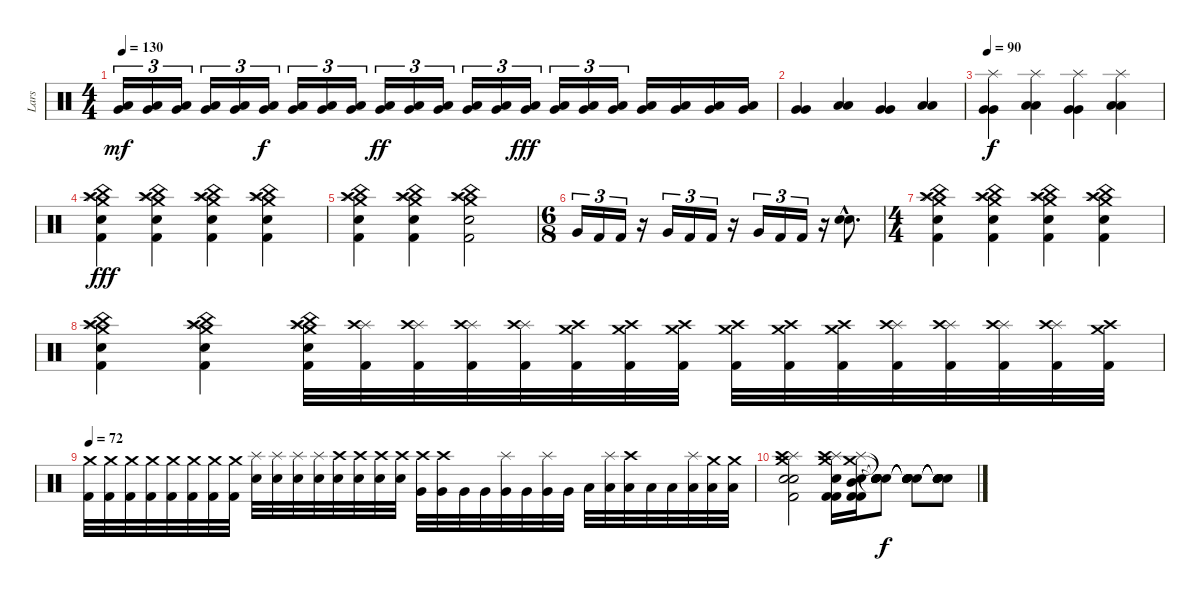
\track ("Lars" "Lars") {instrument percussion}
\staff {score}
\articulation defaults
\ts (4 4)
\tempo 130
\clef neutral
\ks c
("Low Floor Tom (hit)" "Very Low Tom (hit)").16{tu (3 2) dy mf volume 16} ("Low Floor Tom (hit)" "Very Low Tom (hit)").16{tu (3 2)} ("Low Floor Tom (hit)" "Very Low Tom (hit)").16{tu (3 2)} ("Low Floor Tom (hit)" "Very Low Tom (hit)").16{tu (3 2)} ("Low Floor Tom (hit)" "Very Low Tom (hit)").16{tu (3 2)} ("Low Floor Tom (hit)" "Very Low Tom (hit)").16{tu (3 2) dy f} ("Low Floor Tom (hit)" "Very Low Tom (hit)").16{tu (3 2)} ("Low Floor Tom (hit)" "Very Low Tom (hit)").16{tu (3 2)} ("Low Floor Tom (hit)" "Very Low Tom (hit)").16{tu (3 2)} ("Low Floor Tom (hit)" "Very Low Tom (hit)").16{tu (3 2) dy ff} ("Low Floor Tom (hit)" "Very Low Tom (hit)").16{tu (3 2)} ("Low Floor Tom (hit)" "Very Low Tom (hit)").16{tu (3 2)} ("Low Floor Tom (hit)" "Very Low Tom (hit)").16{tu (3 2)} ("Low Floor Tom (hit)" "Very Low Tom (hit)").16{tu (3 2)} ("Low Floor Tom (hit)" "Very Low Tom (hit)").16{tu (3 2) dy fff} ("Low Floor Tom (hit)" "Very Low Tom (hit)").16{tu (3 2)} ("Low Floor Tom (hit)" "Very Low Tom (hit)").16{tu (3 2)} ("Low Floor Tom (hit)" "Very Low Tom (hit)").16{tu (3 2)} ("Low Floor Tom (hit)" "Very Low Tom (hit)").16 ("Low Floor Tom (hit)" "Very Low Tom (hit)").16 ("Low Floor Tom (hit)" "Very Low Tom (hit)").16 ("Low Floor Tom (hit)" "Very Low Tom (hit)").16 |
("Very Low Tom (hit)" "Very Low Tom (hit)").4{volume 16} ("Low Floor Tom (hit)" "Low Floor Tom (hit)").4 ("Very Low Tom (hit)" "Very Low Tom (hit)").4 ("Low Floor Tom (hit)" "Low Floor Tom (hit)").4 |
\tempo 90
("Splash (hit)" "Very Low Tom (hit)" "Very Low Tom (hit)").4{dy f} ("Splash (hit)" "Low Floor Tom (hit)" "Low Floor Tom (hit)").4 ("Splash (hit)" "Very Low Tom (hit)" "Very Low Tom (hit)").4 ("Splash (hit)" "Low Floor Tom (hit)" "Low Floor Tom (hit)").4 |
("China (hit)" "Crash medium (hit)" "Splash (hit)" "Crash high (hit)" "Snare (hit) 2" "Kick (hit) 2").4{dy fff} ("China (hit)" "Crash medium (hit)" "Splash (hit)" "Crash high (hit)" "Snare (hit) 2" "Kick (hit) 2").4 ("China (hit)" "Crash medium (hit)" "Splash (hit)" "Crash high (hit)" "Snare (hit) 2" "Kick (hit) 2").4 ("China (hit)" "Crash medium (hit)" "Splash (hit)" "Crash high (hit)" "Snare (hit) 2" "Kick (hit) 2").4 |
("Crash medium (hit)" "Splash (hit)" "Snare (hit) 2" "Crash high (hit)" "China (hit)" "Kick (hit) 2").4 ("Crash medium (hit)" "Splash (hit)" "Snare (hit) 2" "Crash high (hit)" "China (hit)" "Kick (hit) 2").4 ("Crash medium (hit)" "Splash (hit)" "Snare (hit) 2" "Crash high (hit)" "China (hit)" "Kick (hit) 2").2 |
\ts (6 8)
"Very Low Tom (hit)".16{tu (3 2)} "Kick (hit) 2".16{tu (3 2)} "Kick (hit) 2".16{tu (3 2)} r.16 "Very Low Tom (hit)".16{tu (3 2)} "Kick (hit) 2".16{tu (3 2)} "Kick (hit) 2".16{tu (3 2)} r.16 "Very Low Tom (hit)".16{tu (3 2)} "Kick (hit) 2".16{tu (3 2)} "Kick (hit) 2".16{tu (3 2)} r.16 ("Electric Snare (hit)"{hac} "Snare (hit) 2"{hac}).8{d} |
\ts (4 4)
("China (hit)" "Crash medium (hit)" "Splash (hit)" "Crash high (hit)" "Snare (hit) 2" "Kick (hit) 2").4 ("China (hit)" "Crash medium (hit)" "Splash (hit)" "Crash high (hit)" "Snare (hit) 2" "Kick (hit) 2").4 ("China (hit)" "Crash medium (hit)" "Splash (hit)" "Crash high (hit)" "Snare (hit) 2" "Kick (hit) 2").4 ("China (hit)" "Crash medium (hit)" "Splash (hit)" "Crash high (hit)" "Snare (hit) 2" "Kick (hit) 2").4 |
("Crash medium (hit)" "Splash (hit)" "Snare (hit) 2" "Crash high (hit)" "China (hit)" "Kick (hit) 2").4 ("Crash medium (hit)" "Splash (hit)" "Snare (hit) 2" "Crash high (hit)" "China (hit)" "Kick (hit) 2").4 ("Crash medium (hit)" "Splash (hit)" "Snare (hit) 2" "Crash high (hit)" "China (hit)" "Kick (hit) 2").32 ("Splash (hit)" "Crash high (hit)" "Kick (hit) 2").32 ("Splash (hit)" "Crash high (hit)" "Kick (hit) 2").32 ("Splash (hit)" "Crash high (hit)" "Kick (hit) 2").32 ("Splash (hit)" "Crash high (hit)" "Kick (hit) 2").32 ("Crash medium (hit)" "Crash high (hit)" "Kick (hit) 2").32 ("Crash medium (hit)" "Crash high (hit)" "Kick (hit) 2").32 ("Crash medium (hit)" "Crash high (hit)" "Kick (hit) 2").32 ("Crash medium (hit)" "Crash high (hit)" "Kick (hit) 2").32 ("Crash medium (hit)" "Crash high (hit)" "Kick (hit) 2").32 ("Crash medium (hit)" "Crash high (hit)" "Kick (hit) 2").32 ("Splash (hit)" "Crash high (hit)" "Kick (hit) 2").32 ("Splash (hit)" "Crash high (hit)" "Kick (hit) 2").32 ("Splash (hit)" "Crash high (hit)" "Kick (hit) 2").32 ("Splash (hit)" "Crash high (hit)" "Kick (hit) 2").32 ("Crash medium (hit)" "Crash high (hit)" "Kick (hit) 2").32 |
\tempo 72
("Crash medium (hit)" "Kick (hit) 2").32 ("Crash medium (hit)" "Kick (hit) 2").32 ("Crash medium (hit)" "Kick (hit) 2").32 ("Crash medium (hit)" "Kick (hit) 2").32 ("Crash medium (hit)" "Kick (hit) 2").32 ("Crash medium (hit)" "Kick (hit) 2").32 ("Crash medium (hit)" "Kick (hit) 2").32 ("Crash medium (hit)" "Kick (hit) 2").32 ("Splash (hit)" "Snare (hit) 2").32 ("Splash (hit)" "Snare (hit) 2").32 ("Splash (hit)" "Snare (hit) 2").32 ("Splash (hit)" "Snare (hit) 2").32 ("Crash high (hit)" "Snare (hit) 2").32 ("Crash high (hit)" "Snare (hit) 2").32 ("Crash high (hit)" "Snare (hit) 2").32 ("Crash high (hit)" "Snare (hit) 2").32 ("Crash high (hit)" "Very Low Tom (hit)").32 ("Crash high (hit)" "Very Low Tom (hit)").32 "Very Low Tom (hit)".32 "Very Low Tom (hit)".32 ("Splash (hit)" "Very Low Tom (hit)").32 "Very Low Tom (hit)".32 ("Splash (hit)" "Very Low Tom (hit)").32 "Very Low Tom (hit)".32 "Low Floor Tom (hit)".32 ("Splash (hit)" "Low Floor Tom (hit)").32 ("Crash high (hit)" "Low Floor Tom (hit)").32 "Low Floor Tom (hit)".32 "Low Floor Tom (hit)".32 ("Splash (hit)" "Low Floor Tom (hit)").32 ("Crash medium (hit)" "Low Floor Tom (hit)").32 ("Crash medium (hit)" "Low Floor Tom (hit)").32 |
("Snare (hit)" "Crash medium (hit)" "Splash (hit)" "Crash high (hit)" "Snare (hit) 2" "Kick (hit) 2").2 ("Crash medium (hit)" "Splash (hit)" "Crash high (hit)" "Snare (hit) 2" "Kick (hit) 2" "Kick (hit) 2").16 ("Crash medium (hit)" "Splash (hit)" "Mid Tom (hit)" "Snare (hit) 2" "Kick (hit) 2" "Kick (hit) 2").16 ("Snare (hit)"{t} "Snare (hit)"{t} "Snare (hit)"{t} "Snare (hit)"{t} "Snare (hit)"{t} "Snare (hit)"{t}).8{dy f} ("Snare (hit)"{t} "Snare (hit)"{t} "Snare (hit)"{t} "Snare (hit)"{t} "Snare (hit)"{t} "Snare (hit)"{t}).8 ("Snare (hit)"{t} "Snare (hit)"{t} "Snare (hit)"{t} "Snare (hit)"{t} "Snare (hit)"{t} "Snare (hit)"{t}).8
